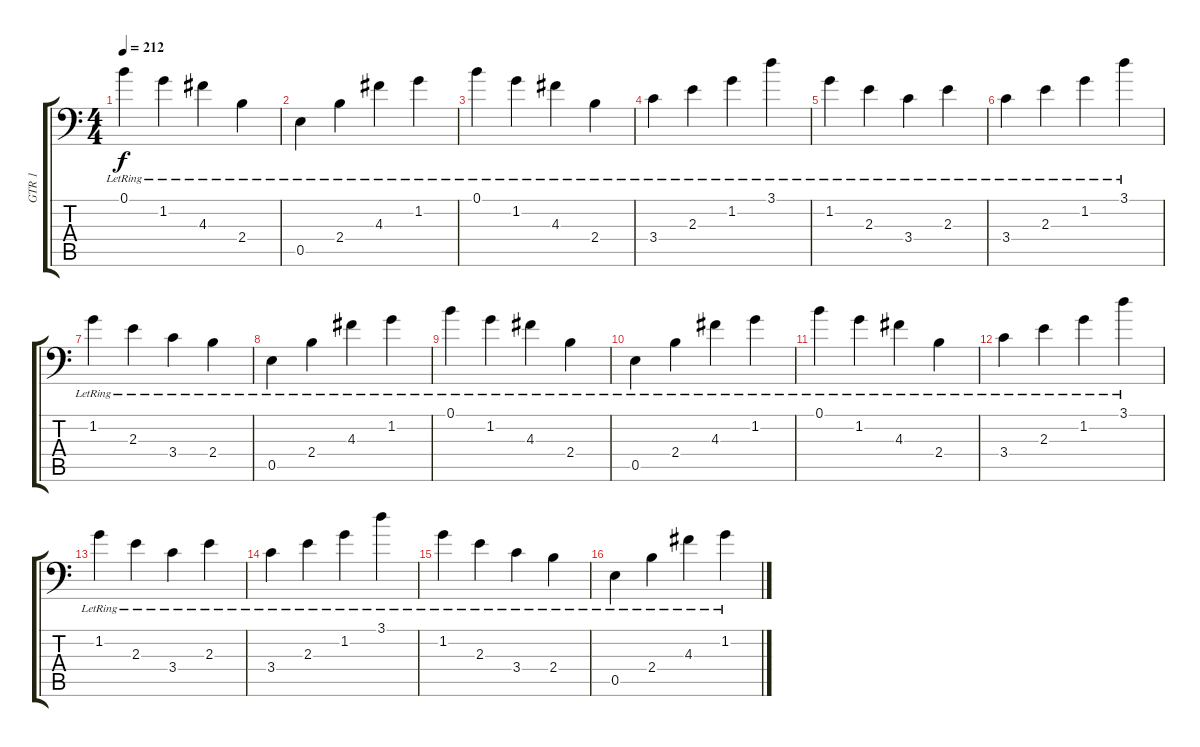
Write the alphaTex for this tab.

\track ("GTR 1" "GTR 1") {instrument distortionguitar}
\staff {score tabs}
\tuning (B3 Gb3 D3 A2 E2 A1) {hide}
\ts (4 4)
\tempo 212
\clef f4
\ks c
0.1{lr}.4{dy f} 1.2{lr}.4 4.3{lr}.4 2.4{lr}.4 |
0.5{lr}.4 2.4{lr}.4 4.3{lr}.4 1.2{lr}.4 |
0.1{lr}.4 1.2{lr}.4 4.3{lr}.4 2.4{lr}.4 |
3.4{lr}.4 2.3{lr}.4 1.2{lr}.4 3.1{lr}.4 |
1.2{lr}.4 2.3{lr}.4 3.4{lr}.4 2.3{lr}.4 |
3.4{lr}.4 2.3{lr}.4 1.2{lr}.4 3.1{lr}.4 |
1.2{lr}.4 2.3{lr}.4 3.4{lr}.4 2.4{lr}.4 |
0.5{lr}.4 2.4{lr}.4 4.3{lr}.4 1.2{lr}.4 |
0.1{lr}.4 1.2{lr}.4 4.3{lr}.4 2.4{lr}.4 |
0.5{lr}.4 2.4{lr}.4 4.3{lr}.4 1.2{lr}.4 |
0.1{lr}.4 1.2{lr}.4 4.3{lr}.4 2.4{lr}.4 |
3.4{lr}.4 2.3{lr}.4 1.2{lr}.4 3.1{lr}.4 |
1.2{lr}.4 2.3{lr}.4 3.4{lr}.4 2.3{lr}.4 |
3.4{lr}.4 2.3{lr}.4 1.2{lr}.4 3.1{lr}.4 |
1.2{lr}.4 2.3{lr}.4 3.4{lr}.4 2.4{lr}.4 |
0.5{lr}.4 2.4{lr}.4 4.3{lr}.4 1.2{lr}.4
